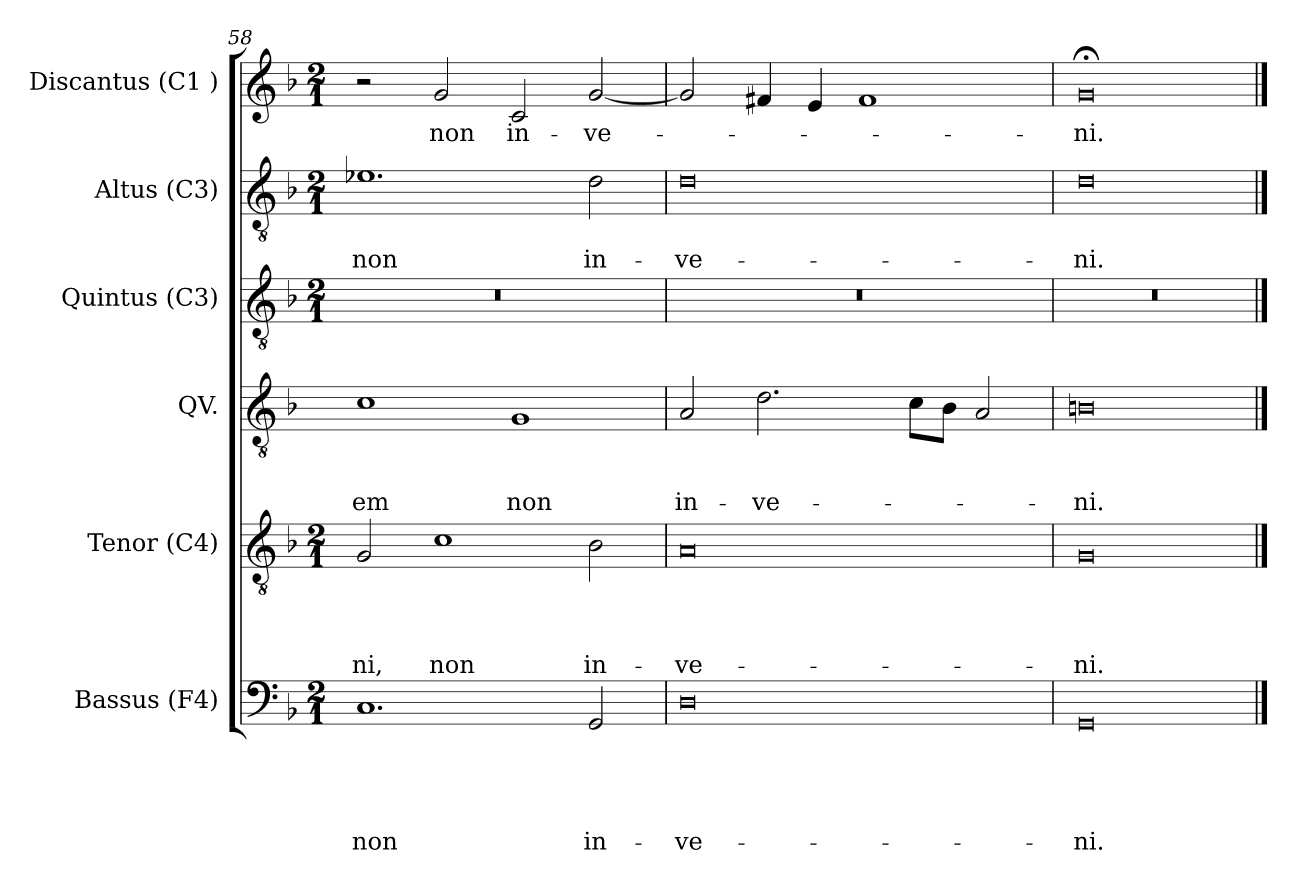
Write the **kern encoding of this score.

**kern	**text	**text	**text	**text	**text	**kern	**text	**text	**text	**text	**kern	**text	**text	**text	**kern	**kern	**text	**text	**kern	**text
*part6	*part6	*part6	*part6	*part6	*part6	*part5	*part5	*part5	*part5	*part5	*part4	*part4	*part4	*part4	*part3	*part2	*part2	*part2	*part1	*part1
*staff6	*staff6	*staff6	*staff6	*staff6	*staff6	*staff5	*staff5	*staff5	*staff5	*staff5	*staff4	*staff4	*staff4	*staff4	*staff3	*staff2	*staff2	*staff2	*staff1	*staff1
*I"Bassus (F4)	*	*	*	*	*	*I"Tenor (C4)	*	*	*	*	*I"QV.	*	*	*	*I"Quintus (C3)	*I"Altus (C3)	*	*	*I"Discantus (C1 )	*
*I'B.	*	*	*	*	*	*I'T.	*	*	*	*	*I'QV.	*	*	*	*	*I'A.	*	*	*I'D.	*
*clefF4	*	*	*	*	*	*clefGv2	*	*	*	*	*clefGv2	*	*	*	*clefGv2	*clefGv2	*	*	*clefG2	*
*k[b-]	*	*	*	*	*	*k[b-]	*	*	*	*	*k[b-]	*	*	*	*k[b-]	*k[b-]	*	*	*k[b-]	*
*F:	*	*	*	*	*	*F:	*	*	*	*	*F:	*	*	*	*F:	*F:	*	*	*F:	*
*M2/1	*	*	*	*	*	*M2/1	*	*	*	*	*	*	*	*	*M2/1	*M2/1	*	*	*M2/1	*
=58	=58	=58	=58	=58	=58	=58	=58	=58	=58	=58	=58	=58	=58	=58	=58	=58	=58	=58	=58	=58
!	!	!	!	!	!LO:LY:b	!	!	!	!	!LO:LY:b	!	!	!	!LO:LY:b	!	!	!	!LO:LY:b	!	!
1.C	.	.	.	.	non	2G/	.	.	.	-ni,	1c	.	.	-em	0r	1.e-X	.	non	2r	.
!	!	!	!	!	!	!	!	!	!	!LO:LY:b	!	!	!	!	!	!	!	!	!	!LO:LY:b
.	.	.	.	.	.	1c	.	.	.	non	.	.	.	.	.	.	.	.	2g/	non
!	!	!	!	!	!	!	!	!	!	!	!	!	!	!LO:LY:b	!	!	!	!	!	!LO:LY:b
.	.	.	.	.	.	.	.	.	.	.	1G	.	.	non	.	.	.	.	2c/	in-
!	!	!	!	!	!LO:LY:b	!	!	!	!	!LO:LY:b	!	!	!	!	!	!	!	!LO:LY:b	!	!LO:LY:b
2GG/	.	.	.	.	in-	2B-\	.	.	.	in-	.	.	.	.	.	2d\	.	in-	[<2g/	-ve-
=59	=59	=59	=59	=59	=59	=59	=59	=59	=59	=59	=59	=59	=59	=59	=59	=59	=59	=59	=59	=59
!	!	!	!	!	!LO:LY:b:rj	!	!	!	!	!LO:LY:b:rj	!	!	!	!LO:LY:b	!	!	!	!LO:LY:b:rj	!	!
0D	.	.	.	.	-ve-	0A	.	.	.	-ve-	2A/	.	.	in-	0r	0d	.	-ve-	2g/]	.
!	!	!	!	!	!	!	!	!	!	!	!	!	!	!LO:LY:b	!	!	!	!	!	!
.	.	.	.	.	.	.	.	.	.	.	2.d\	.	.	-ve-	.	.	.	.	4f#X/	.
.	.	.	.	.	.	.	.	.	.	.	.	.	.	.	.	.	.	.	4e/	.
.	.	.	.	.	.	.	.	.	.	.	.	.	.	.	.	.	.	.	1f#	.
.	.	.	.	.	.	.	.	.	.	.	8c\L	.	.	.	.	.	.	.	.	.
.	.	.	.	.	.	.	.	.	.	.	8B-\J	.	.	.	.	.	.	.	.	.
.	.	.	.	.	.	.	.	.	.	.	2A/	.	.	.	.	.	.	.	.	.
=60	=60	=60	=60	=60	=60	=60	=60	=60	=60	=60	=60	=60	=60	=60	=60	=60	=60	=60	=60	=60
!	!	!	!	!	!LO:LY:b	!	!	!	!	!LO:LY:b	!	!	!	!LO:LY:b	!	!	!	!LO:LY:b	!	!LO:LY:b
0GG	.	.	.	.	-ni.	0G	.	.	.	-ni.	0Bn	.	.	-ni.	0r	0d	.	-ni.	0g;	-ni.
==	==	==	==	==	==	==	==	==	==	==	==	==	==	==	==	==	==	==	==	==
*-	*-	*-	*-	*-	*-	*-	*-	*-	*-	*-	*-	*-	*-	*-	*-	*-	*-	*-	*-	*-
